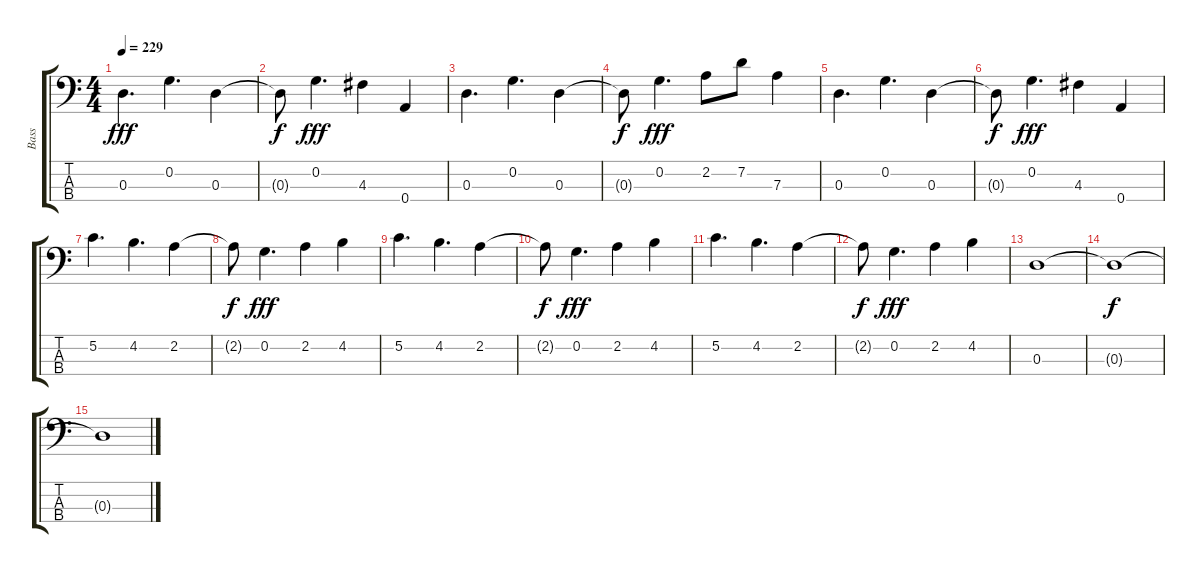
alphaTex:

\track ("Bass" "Bass") {instrument electricbassfinger}
\staff {score tabs}
\tuning (C-1 G2 D2 A1) {hide}
\ts (4 4)
\tempo 229
\clef f4
\ks c
0.3.4{d dy fff} 0.2.4{d} 0.3.4 |
0.3{t}.8{dy f} 0.2.4{d dy fff} 4.3.4 0.4.4 |
0.3.4{d} 0.2.4{d} 0.3.4 |
0.3{t}.8{dy f} 0.2.4{d dy fff} 2.2.8 7.2.8 7.3.4 |
0.3.4{d} 0.2.4{d} 0.3.4 |
0.3{t}.8{dy f} 0.2.4{d dy fff} 4.3.4 0.4.4 |
5.2.4{d} 4.2.4{d} 2.2.4 |
2.2{t}.8{dy f} 0.2.4{d dy fff} 2.2.4 4.2.4 |
5.2.4{d} 4.2.4{d} 2.2.4 |
2.2{t}.8{dy f} 0.2.4{d dy fff} 2.2.4 4.2.4 |
5.2.4{d} 4.2.4{d} 2.2.4 |
2.2{t}.8{dy f} 0.2.4{d dy fff} 2.2.4 4.2.4 |
0.3.1 |
0.3{t}.1{dy f} |
0.3{t}.1
